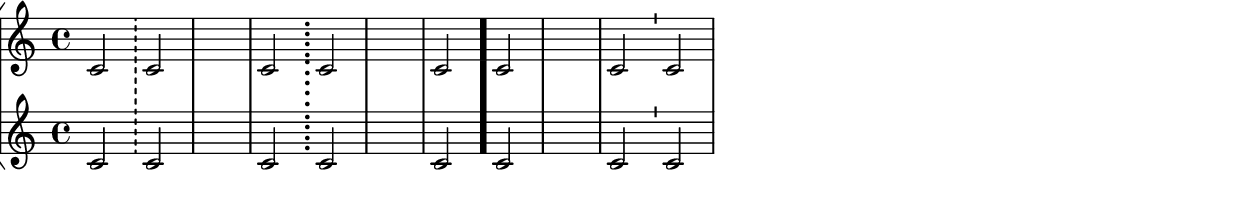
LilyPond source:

%% Generated by lilypond-book
%% Options: [exampleindent=10.16\mm,indent=0\mm,line-width=160\mm]
\include "lilypond-book-preamble.ly"


% ****************************************************************
% Start cut-&-pastable-section
% ****************************************************************

#(ly:set-option 'eps-box-padding 3.000000)



\paper {
  indent = 0\mm
  line-width = 160\mm
  % offset the left padding, also add 1mm as lilypond creates cropped
  % images with a little space on the right
  line-width = #(- line-width (* mm  3.000000) (* mm 1))
}

\layout {
  
}





% ****************************************************************
% ly snippet:
% ****************************************************************
\sourcefilename "/home/gub/NewGub/gub/target/linux-x86/src/lilypond-git.sv.gnu.org--lilypond.git-release-unstable/input/regression/bar-lines.ly"
\sourcefileline 0
\version "2.19.21"

\header { texidoc = "Various types of bar lines can be drawn.

The dashes in a dashed bar line covers staff lines exactly. Dashed
bar lines between staves start and end on a half dash precisely.

The dots in a dotted bar line are in spaces.

A thick bar line is created by \bar \".\", which is consistent
with e.g. \bar \"|.\"

A ticked bar line is a short line of the same length as a staff
space, centered on the top-most bar line.

" }

\relative \new StaffGroup <<
  \new Staff = "1" {
    c'2 \bar "!" c
    s1
    c2 \bar ";" c
    s1
    c2 \bar "." c
    s1
    c2 \bar "'" c
  }
  \new Staff = "2" {
    c2 c
    s1
    c2 c
    s1
    c2 c
    s1
    c2 c
  }
>>




% ****************************************************************
% end ly snippet
% ****************************************************************
